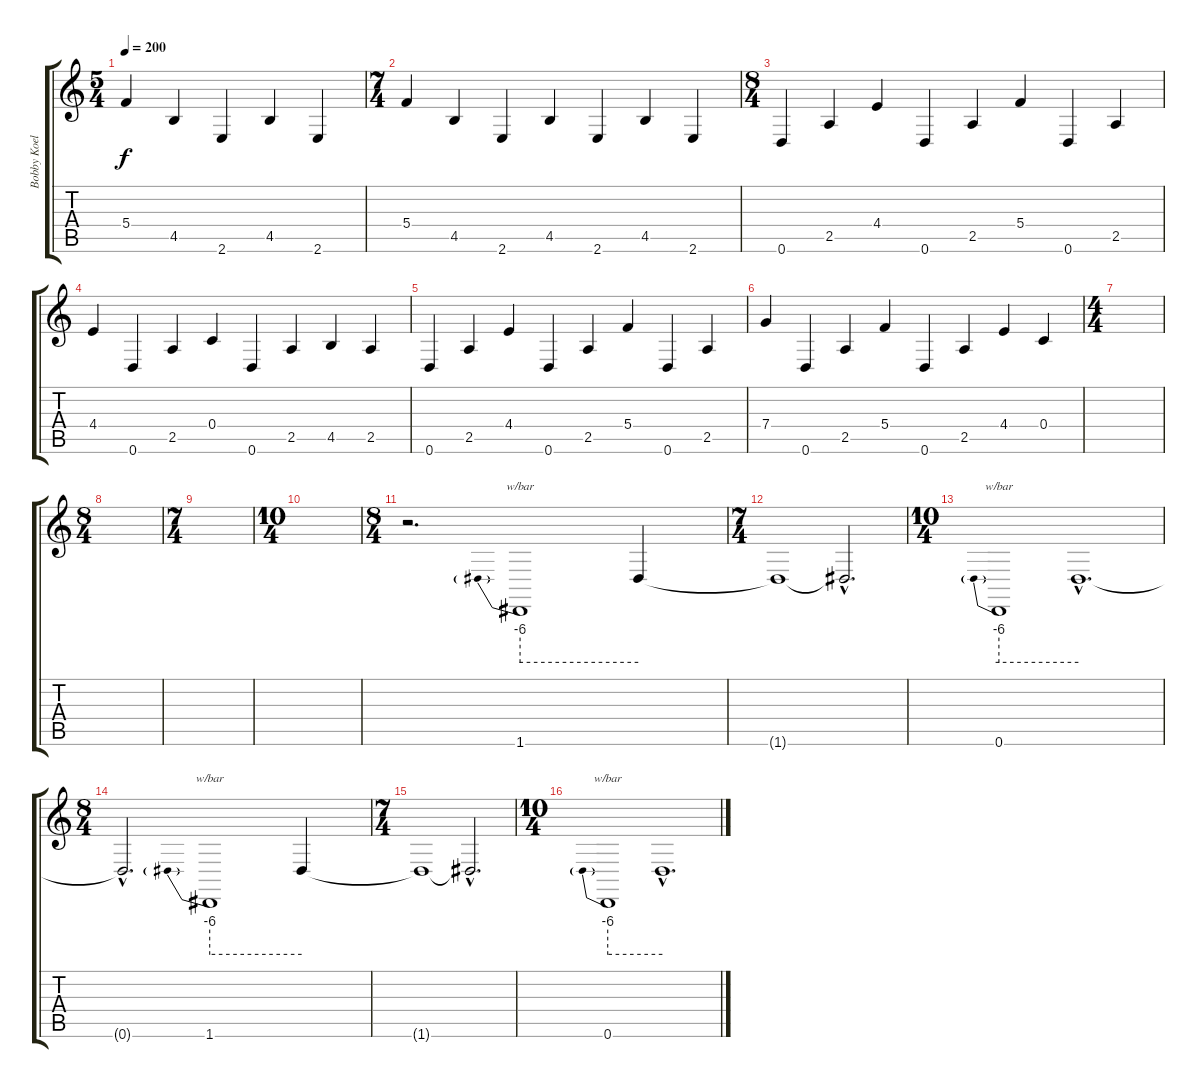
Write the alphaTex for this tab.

\track ("Bobby Koelble" "Bobby Koel") {instrument distortionguitar}
\staff {score tabs}
\tuning (D4 A3 F3 C3 G2 D2) {hide}
\ts (5 4)
\tempo 200
\clef g2
\ks c
5.4.4{dy f instrument electricguitarclean} 4.5.4 2.6.4 4.5.4 2.6.4 |
\ts (7 4)
5.4.4 4.5.4 2.6.4 4.5.4 2.6.4 4.5.4 2.6.4 |
\ts (8 4)
0.6.4 2.5.4 4.4.4 0.6.4 2.5.4 5.4.4 0.6.4 2.5.4 |
4.4.4 0.6.4 2.5.4 0.4.4 0.6.4 2.5.4 4.5.4 2.5.4 |
0.6.4 2.5.4 4.4.4 0.6.4 2.5.4 5.4.4 0.6.4 2.5.4 |
7.4.4 0.6.4 2.5.4 5.4.4 0.6.4 2.5.4 4.4.4 0.4.4 |
\ts (4 4)
|
\ts (8 4)
|
\ts (7 4)
|
\ts (10 4)
|
\ts (8 4)
r.2{d} 1.6.1{tbe (predive default 0 -24 60 -24) instrument slapbass2} 1.6{t}.4 |
\ts (7 4)
1.6{t}.1 1.6{hac t}.2{d} |
\ts (10 4)
0.6.1{tbe (predive default 0 -24 60 -24)} 0.6{hac t}.1{d} |
\ts (8 4)
0.6{hac t}.2{d} 1.6.1{tbe (predive default 0 -24 60 -24) instrument slapbass2} 1.6{t}.4 |
\ts (7 4)
1.6{t}.1 1.6{hac t}.2{d} |
\ts (10 4)
0.6.1{tbe (predive default 0 -24 60 -24)} 0.6{hac t}.1{d}
